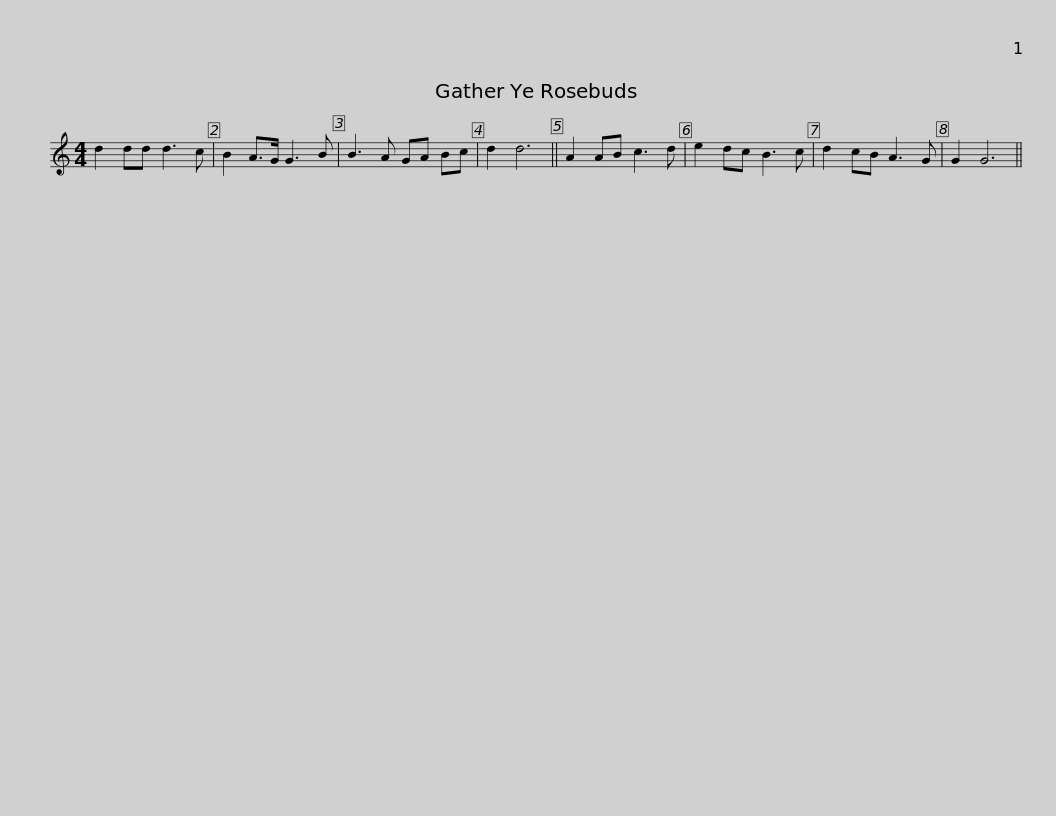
X:1
L:1/8
M:4/4
I:linebreak $
K:C
V:1 treble
V:1
 d2 dd d3 c | B2 A>G G3 B | B3 A GA Bc | d2 d6 || A2 AB c3 d | %5
 e2 dc B3 c | d2 cB A3 G | G2 G6 || %8
